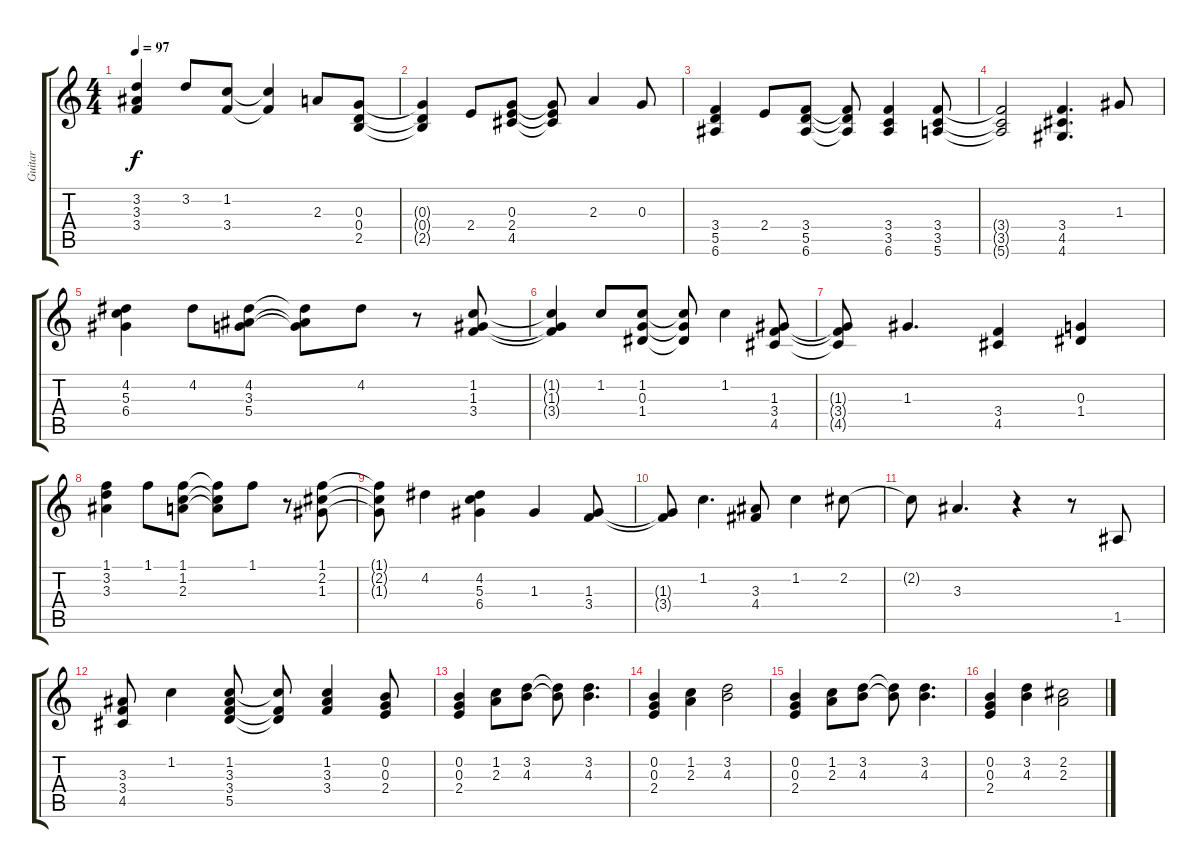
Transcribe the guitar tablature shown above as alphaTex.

\track ("Guitar" "Guitar") {instrument electricguitarjazz}
\staff {score tabs}
\tuning (E4 B3 G3 D3 A2 E2) {hide}
\ts (4 4)
\tempo 97
\clef g2
\ks c
(3.2 3.3 3.4).4{dy f} 3.2.8 (1.2 3.4).8 (1.2{t} 3.4{t}).4 2.3.8 (0.3 0.4 2.5).8 |
(0.3{t} 0.4{t} 2.5{t}).4 2.4.8 (0.3 2.4 4.5).8 (0.3{t} 2.4{t} 4.5{t}).8 2.3.4 0.3.8 |
(3.4 5.5 6.6).4 2.4.8 (3.4 5.5 6.6).8 (3.4{t} 5.5{t} 6.6{t}).8 (3.4 3.5 6.6).4 (3.4 3.5 5.6).8 |
(3.4{t} 3.5{t} 5.6{t}).2 (3.4 4.5 4.6).4{d} 1.3.8 |
(4.2 5.3 6.4).4 4.2.8 (4.2 3.3 5.4).8 (4.2{t} 3.3{t} 5.4{t}).8 4.2.8 r.8 (1.2 1.3 3.4).8 |
(1.2{t} 1.3{t} 3.4{t}).4 1.2.8 (1.2 0.3 1.4).8 (1.2{t} 0.3{t} 1.4{t}).8 1.2.4 (1.3 3.4 4.5).8 |
(1.3{t} 3.4{t} 4.5{t}).8 1.3.4{d} (3.4 4.5).4 (0.3 1.4).4 |
(1.1 3.2 3.3).4 1.1.8 (1.1 1.2 2.3).8 (1.1{t} 1.2{t} 2.3{t}).8 1.1.8 r.8 (1.1 2.2 1.3).8 |
(1.1{t} 2.2{t} 1.3{t}).8 4.2.4 (4.2 5.3 6.4).4 1.3.4 (1.3 3.4).8 |
(1.3{t} 3.4{t}).8 1.2.4{d} (3.3 4.4).8 1.2.4 2.2.8 |
2.2{t}.8 3.3.4{d} r.4 r.8 1.5.8 |
(3.3 3.4 4.5).8 1.2.4 (1.2 3.3 3.4 5.5).8 (1.2{t} 3.4{t} 5.5{t}).8 (1.2 3.3 3.4).4 (0.2 0.3 2.4).8 |
(0.2 0.3 2.4).4 (1.2 2.3).8 (3.2 4.3).8 (3.2{t} 4.3{t}).8 (3.2 4.3).4{d} |
(0.2 0.3 2.4).4 (1.2 2.3).4 (3.2 4.3).2 |
(0.2 0.3 2.4).4 (1.2 2.3).8 (3.2 4.3).8 (3.2{t} 4.3{t}).8 (3.2 4.3).4{d} |
(0.2 0.3 2.4).4 (3.2 4.3).4 (2.2 2.3).2
